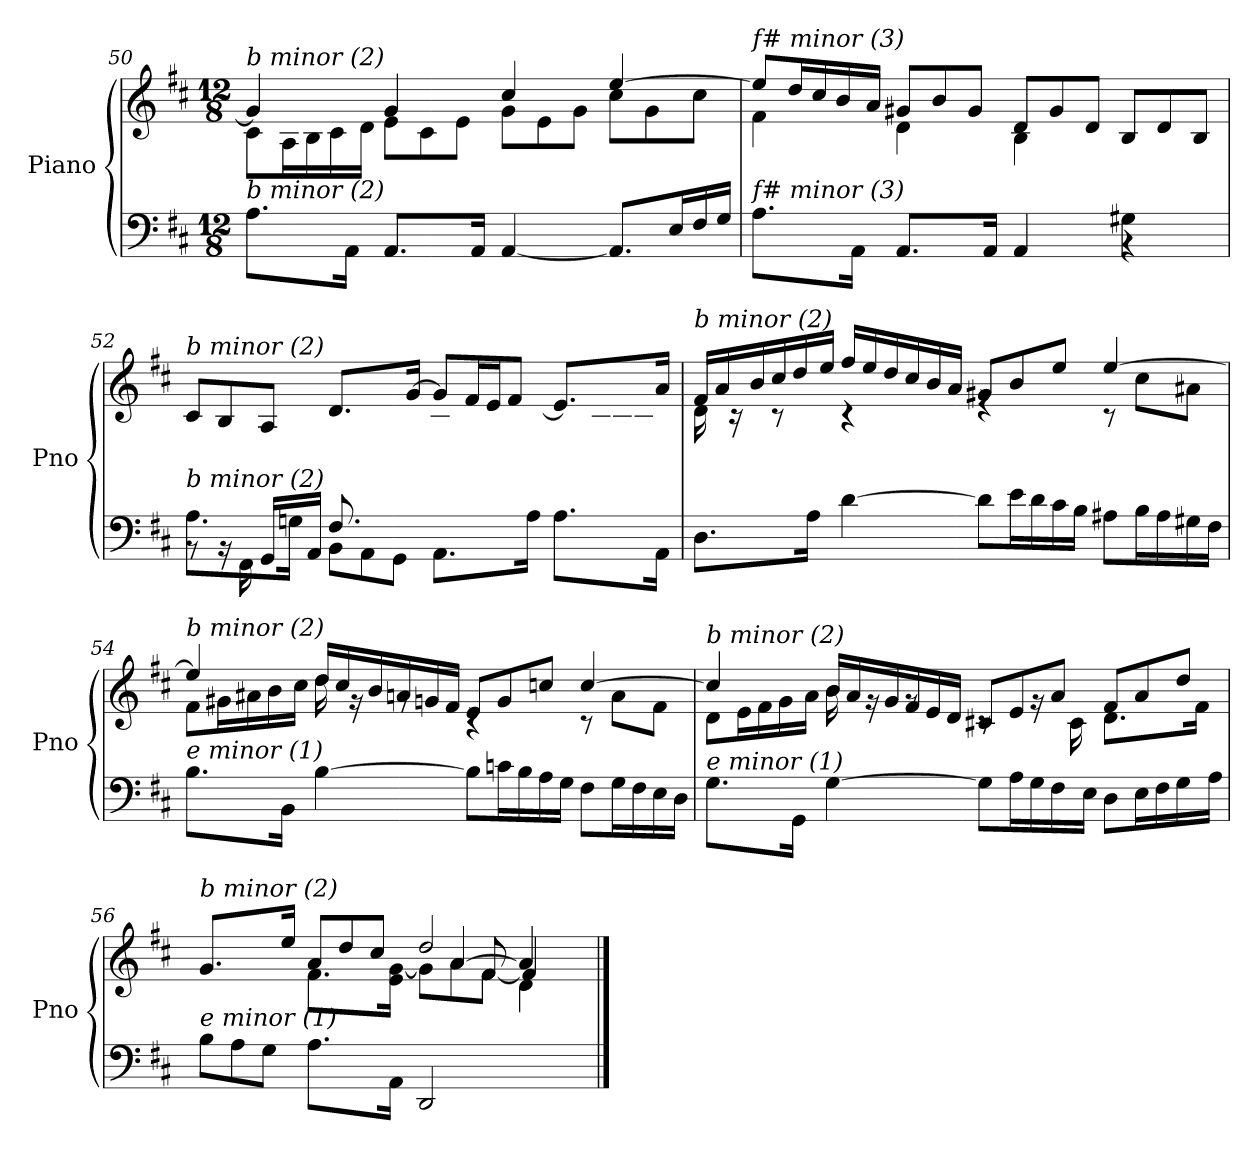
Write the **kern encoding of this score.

**kern	**kern
*part1	*part1
*staff2	*staff1
*I"Piano	*
*I'Pno	*
*clefF4	*clefG2
*k[f#c#]	*k[f#c#]
*D:	*D:
*M12/8	*M12/8
*Xtuplet	*Xtuplet
=50	=50
*	*^
!	!LO:TX:i:t=b minor (2)	!
!LO:TX:i:t=b minor (2)	!	!
16%3.A\L	8%3g/]	8c#\L
.	.	16A\L
.	.	16B\
.	.	16c#\
32%3AA\Jk	.	.
.	.	16d\JJ
16%3.AA/L	8%3g/	8e\L
.	.	8c#\
.	.	8e\J
32%3AA/Jk	.	.
[8%3AA/	8%3cc#/	8g\L
.	.	8e\
.	.	8g\J
8.AA/L]	[8%3ee/	8cc#\L
.	.	8g\
16E/L	.	.
16F#/	.	8cc#\J
16G/JJ	.	.
!!LO:PB:g=z	!!
=51	=51	=51
*^	*	*
!	!	!LO:TX:i:t=f# minor (3)	!
!LO:TX:i:t=f# minor (3)	!	!	!
1ryy	16%3.A\L	8ee/L]	8%3f#\
.	.	16dd/L	.
.	.	16cc#/	.
.	.	16b/	.
.	32%3AA\Jk	.	.
.	.	16a/JJ	.
.	16%3.AA/L	8g#X/L	8%3d\
.	.	8b/	.
.	.	8g#/J	.
.	32%3AA/Jk	.	.
.	8%3AA/	8d/L	8%3B\
.	.	8g#/	.
8ryy	.	8d/J	.
8%3G#X\	8%3rBB	8B/L	4.ryy
.	.	8d/	.
.	.	8B/J	.
=52	=52	=52	=52
!	!	!LO:TX:i:t=b minor (2)	!
!LO:TX:i:t=b minor (2)	!	!	!
16%3.A\L	8rBB	8c#/L	2ryy
.	16rBB	8B/	.
.	16FF#\	.	.
.	16GG/LL	8A/J	.
32%3Gn\Jk	.	.	.
.	16AA/JJ	.	.
16%3.F#/L	8BB\L	16%3.d/L	.
.	8AA\	.	8ryy
.	8GG\J	.	32ryy
2ryy	.	[32%3g/Jk	32%3e\Jk
.	16%3.AA\L	8g/L]	16%3.c#\L
.	.	16f#/L	.
.	.	16e/J	.
.	.	8f#/J	.
.	32%3A\Jk	.	[32%3d\Jk
.	16%3.A\L	16%3.e/L	8d\L]
4ryy	.	.	.
.	.	.	16c#\L
.	.	.	16B\J
.	.	.	8c#\J
16.ryy	32%3AA\Jk	32%3a/Jk	.
!!LO:LB:g=z	!!
=53	=53	=53	=53
!	!	!LO:TX:i:t=b minor (2)	!
!LO:TX:i:t=b minor (2)	!	!	!
*v	*v	*	*
16%3.D\L	16f#/LL	32%3d\
.	16a/	.
.	.	32%3rc
.	16b/	.
.	16cc#/	16%3rc
.	16dd/	.
32%3A\Jk	.	.
.	16ee/JJ	.
[8%3d\	16ff#/LL	8%3rc
.	16ee/	.
.	16dd/	.
.	16cc#/	.
.	16b/	.
.	16a/JJ	.
8d\L]	8g#X/L	8%3re
16e\L	8b/	.
16d\	.	.
16c#\	8ee/J	.
16B\JJ	.	.
8A#X\L	[8%3ee/	8rc
16B\L	.	8cc#\L
16A#\	.	.
16G#X\	.	8a#X\J
16F#\JJ	.	.
!!LO:LB:g=z	!!
=54	=54	=54
!	!LO:TX:i:t=b minor (2)	!
!LO:TX:i:t=e minor (1)	!	!
16%3.B\L	8%3ee/]	8f#\L
.	.	16g#X\L
.	.	16a#X\
.	.	16b\
32%3BB\Jk	.	.
.	.	16cc#\JJ
[8%3B\	16dd/LL	32%3dd\
.	16cc#/	.
.	.	32%3rg
.	16b/	.
.	16an/	16%3rg
.	16gn/	.
.	16f#/JJ	.
8B\L]	8e/L	8%3rc
16cn\L	8g/	.
16B\	.	.
16A\	8ccn/J	.
16G\JJ	.	.
8F#\L	[8%3cc/	8rc
16G\L	.	8a\L
16F#\	.	.
16E\	.	8f#\J
16D\JJ	.	.
!!LO:LB:g=z	!!
=55	=55	=55
!	!LO:TX:i:t=b minor (2)	!
!LO:TX:i:t=e minor (1)	!	!
16%3.G\L	8%3cc/]	8d\L
.	.	16e\L
.	.	16f#\
.	.	16g\
32%3GG\Jk	.	.
.	.	16a\JJ
[8%3G\	16b/LL	32%3b\
.	16a/	.
.	.	32%3rg
.	16g/	.
.	16f#/	16%3rg
.	16e/	.
.	16d/JJ	.
8G\L]	8c#X/L	16%3rc
16A\L	8e/	.
16G\	.	32%3rg
16F#\	8a/J	.
.	.	32%3c#\
16E\JJ	.	.
8D\L	8f#/L	16%3.d\L
16E\L	8a/	.
16F#\	.	.
16G\	8dd/J	.
.	.	32%3f#\Jk
16A\JJ	.	.
=56	=56	=56
*^	*^	*
*	*^	*	*	*^
!	!	!	!LO:TX:i:t=b minor (2)	!	!	!
!LO:TX:i:t=e minor (1)	!	!	!	!	!	!
2..ryy	1ryy	8B\L	16%3.g/L	8g\Lyy	2..ryy	1ryy
.	.	8A\	.	8a\	.	.
.	.	8G\J	.	8b\J	.	.
.	.	.	32%3ee/Jk	.	.	.
.	.	16%3.A\L	8a/L	16%3.f#\L	.	.
.	.	.	8dd/	.	.	.
.	.	.	8cc#/J	.	.	.
.	.	32%3AA\Jk	.	32%3e\ [32%3g\Jk	.	.
.	.	4%3DD/	4%3dd/	8g\L]	.	.
2ryy	.	.	.	8a\	[4a/	.
.	2ryy	.	.	8f#\J	.	[8f#/
.	.	.	.	8%3d\	8%3a/]	8%3f#/]
8ryy	.	.	.	.	.	.
*v	*v	*v	*	*	*	*
*	*v	*v	*v	*v
==	==
*-	*-
